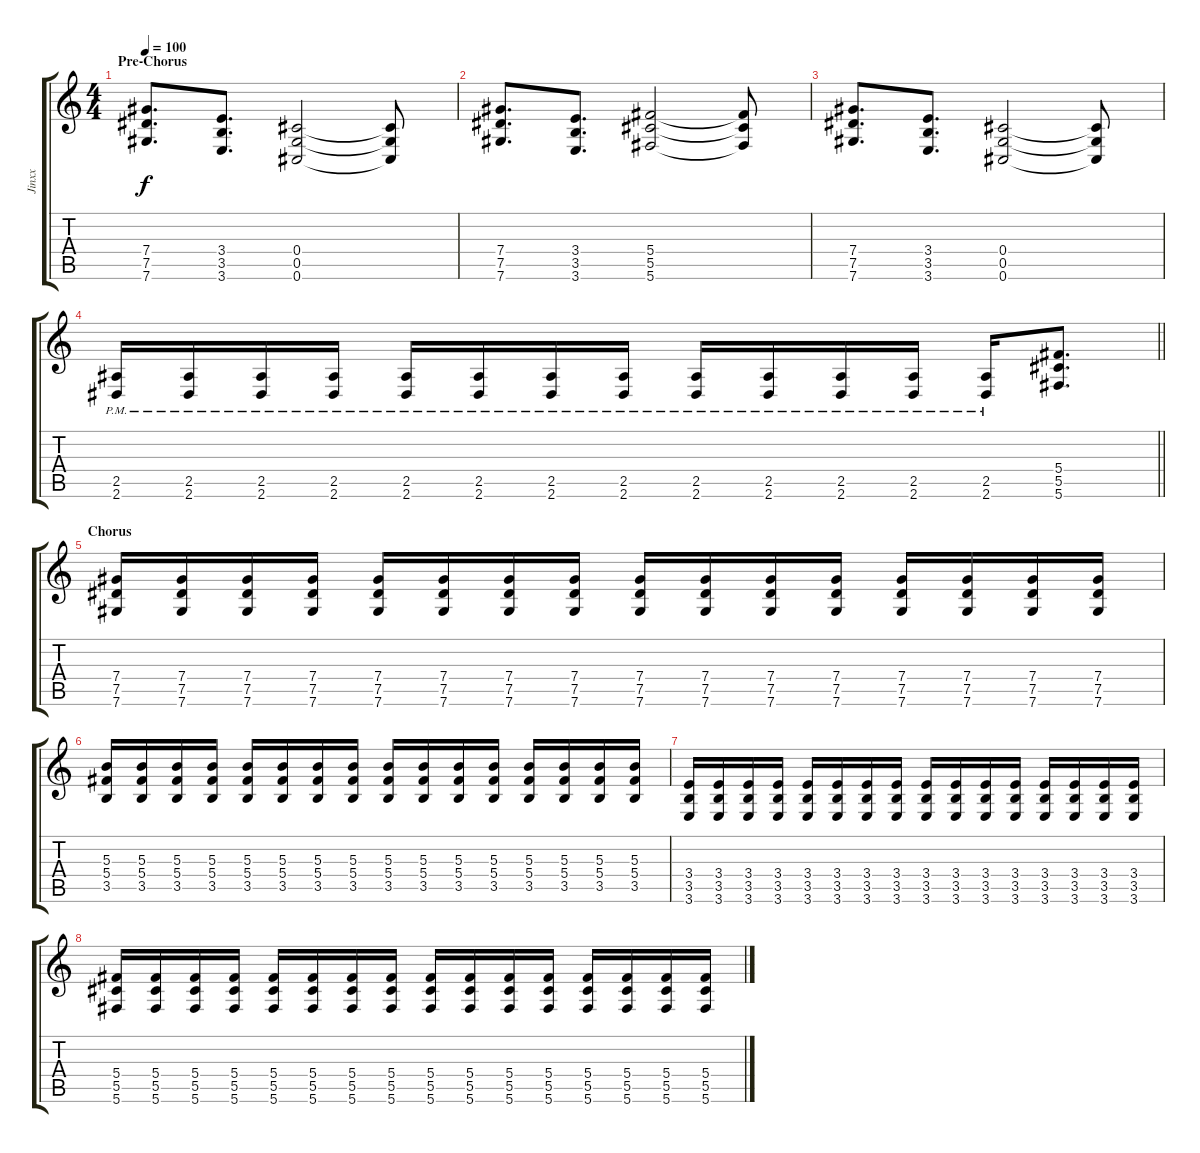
\track ("Jinxx" "Jinxx") {instrument distortionguitar}
\staff {score tabs}
\tuning (Eb4 Bb3 Gb3 Db3 Ab2 Db2) {hide}
\ts (4 4)
\section ("" "Pre-Chorus")
\tempo 100
\clef g2
\ks c
(7.4 7.5 7.6).8{d dy f} (3.4 3.5 3.6).8{d} (0.4 0.5 0.6).2 (0.4{t} 0.5{t} 0.6{t}).8 |
(7.4 7.5 7.6).8{d} (3.4 3.5 3.6).8{d} (5.4 5.5 5.6).2 (5.4{t} 5.5{t} 5.6{t}).8 |
(7.4 7.5 7.6).8{d} (3.4 3.5 3.6).8{d} (0.4 0.5 0.6).2 (0.4{t} 0.5{t} 0.6{t}).8 |
\barLineRight lightlight
(2.5{pm} 2.6{pm}).16 (2.5{pm} 2.6{pm}).16 (2.5{pm} 2.6{pm}).16 (2.5{pm} 2.6{pm}).16 (2.5{pm} 2.6{pm}).16 (2.5{pm} 2.6{pm}).16 (2.5{pm} 2.6{pm}).16 (2.5{pm} 2.6{pm}).16 (2.5{pm} 2.6{pm}).16 (2.5{pm} 2.6{pm}).16 (2.5{pm} 2.6{pm}).16 (2.5{pm} 2.6{pm}).16 (2.5{pm} 2.6{pm}).16 (5.4 5.5 5.6).8{d} |
\section ("" "Chorus")
(7.4 7.5 7.6).16 (7.4 7.5 7.6).16 (7.4 7.5 7.6).16 (7.4 7.5 7.6).16 (7.4 7.5 7.6).16 (7.4 7.5 7.6).16 (7.4 7.5 7.6).16 (7.4 7.5 7.6).16 (7.4 7.5 7.6).16 (7.4 7.5 7.6).16 (7.4 7.5 7.6).16 (7.4 7.5 7.6).16 (7.4 7.5 7.6).16 (7.4 7.5 7.6).16 (7.4 7.5 7.6).16 (7.4 7.5 7.6).16 |
(5.3 5.4 3.5).16 (5.3 5.4 3.5).16 (5.3 5.4 3.5).16 (5.3 5.4 3.5).16 (5.3 5.4 3.5).16 (5.3 5.4 3.5).16 (5.3 5.4 3.5).16 (5.3 5.4 3.5).16 (5.3 5.4 3.5).16 (5.3 5.4 3.5).16 (5.3 5.4 3.5).16 (5.3 5.4 3.5).16 (5.3 5.4 3.5).16 (5.3 5.4 3.5).16 (5.3 5.4 3.5).16 (5.3 5.4 3.5).16 |
(3.4 3.5 3.6).16 (3.4 3.5 3.6).16 (3.4 3.5 3.6).16 (3.4 3.5 3.6).16 (3.4 3.5 3.6).16 (3.4 3.5 3.6).16 (3.4 3.5 3.6).16 (3.4 3.5 3.6).16 (3.4 3.5 3.6).16 (3.4 3.5 3.6).16 (3.4 3.5 3.6).16 (3.4 3.5 3.6).16 (3.4 3.5 3.6).16 (3.4 3.5 3.6).16 (3.4 3.5 3.6).16 (3.4 3.5 3.6).16 |
(5.4 5.5 5.6).16 (5.4 5.5 5.6).16 (5.4 5.5 5.6).16 (5.4 5.5 5.6).16 (5.4 5.5 5.6).16 (5.4 5.5 5.6).16 (5.4 5.5 5.6).16 (5.4 5.5 5.6).16 (5.4 5.5 5.6).16 (5.4 5.5 5.6).16 (5.4 5.5 5.6).16 (5.4 5.5 5.6).16 (5.4 5.5 5.6).16 (5.4 5.5 5.6).16 (5.4 5.5 5.6).16 (5.4 5.5 5.6).16
